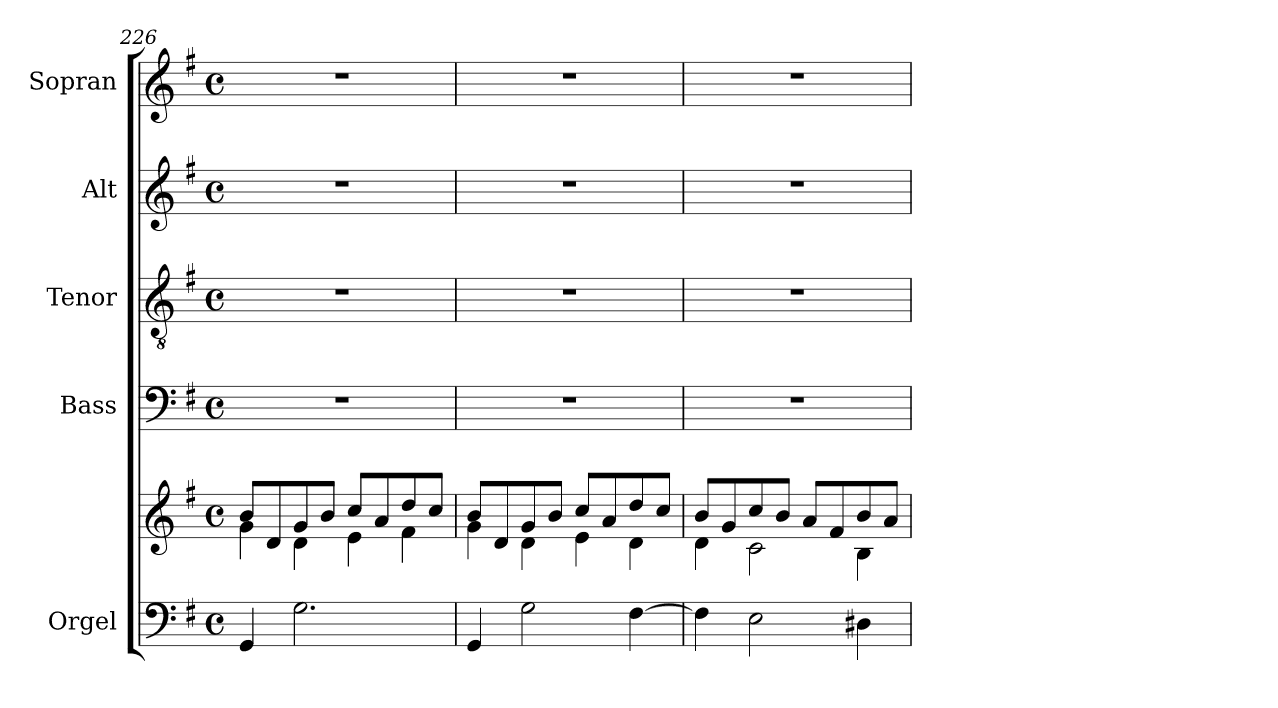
**kern	**kern	**kern	**kern	**kern	**kern
*part5	*part5	*part4	*part3	*part2	*part1
*staff6	*staff5	*staff4	*staff3	*staff2	*staff1
*I"Orgel	*	*I"Bass	*I"Tenor	*I"Alt	*I"Sopran
*I'Org.	*	*I'B	*I'T	*I'A	*I'S
*clefF4	*clefG2	*clefF4	*clefGv2	*clefG2	*clefG2
*k[f#]	*k[f#]	*k[f#]	*k[f#]	*k[f#]	*k[f#]
*G:	*G:	*G:	*G:	*G:	*G:
*M4/4	*M4/4	*M4/4	*M4/4	*M4/4	*M4/4
*met(c)	*met(c)	*met(c)	*met(c)	*met(c)	*met(c)
=226	=226	=226	=226	=226	=226
*	*^	*	*	*	*
4GG/	8b/L	4g\	1r	1r	1r	1r
.	8d/	.	.	.	.	.
2.G\	8g/	4d\	.	.	.	.
.	8b/J	.	.	.	.	.
.	8cc/L	4e\	.	.	.	.
.	8a/	.	.	.	.	.
.	8dd/	4f#\	.	.	.	.
.	8cc/J	.	.	.	.	.
=227	=227	=227	=227	=227	=227	=227
4GG/	8b/L	4g\	1r	1r	1r	1r
.	8d/	.	.	.	.	.
2G\	8g/	4d\	.	.	.	.
.	8b/J	.	.	.	.	.
.	8cc/L	4e\	.	.	.	.
.	8a/	.	.	.	.	.
[4F#\	8dd/	4d\	.	.	.	.
.	8cc/J	.	.	.	.	.
=228	=228	=228	=228	=228	=228	=228
4F#\]	8b/L	4d\	1r	1r	1r	1r
.	8g/	.	.	.	.	.
2E\	8cc/	2c\	.	.	.	.
.	8b/J	.	.	.	.	.
.	8a/L	.	.	.	.	.
.	8f#/	.	.	.	.	.
4D#X\	8b/	4B\	.	.	.	.
.	8a/J	.	.	.	.	.
*	*v	*v	*	*	*	*
=	=	=	=	=	=
*-	*-	*-	*-	*-	*-
